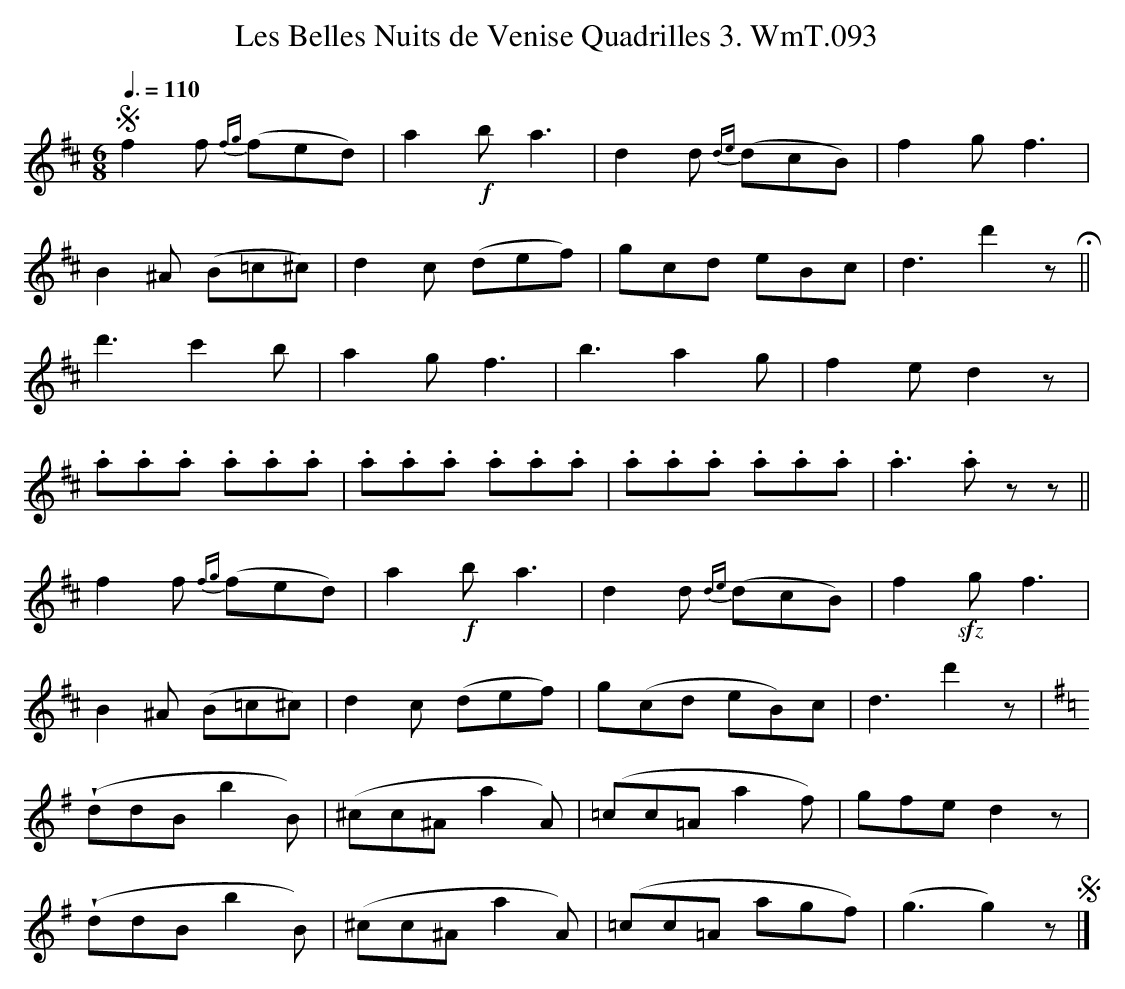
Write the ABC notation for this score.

X:1
T:Belles Nuits de Venise Quadrilles 3. WmT.093, Les
M:6/8
L:1/8
Q:3/8=110
K:D
Sf2f {fg}(fed)|a2!f!b a3|d2d {de}(dcB)|f2g f3|
B2^A (B=c^c)|d2c (def)|gcd eBc|d3 d'2z H||
d'3 c'2b|a2g f3|b3 a2g|f2e d2z|
.a.a.a .a.a.a|.a.a.a .a.a.a|.a.a.a .a.a.a|.a3 .azz||
f2f {fg}(fed)|a2!f!b a3|d2d {de}(dcB)|f2!sfz!g f3|
B2^A (B=c^c)|d2c (def)|g(cd eB)c|d3 d'2z |
K:G
!wedge!(ddB b2B)|(^cc^A a2A)|(=cc=A a2f)|gfe d2z|
!wedge!(ddB b2B)|(^cc^A a2A)|(=cc=A agf)|(g3 g2)z S|]
